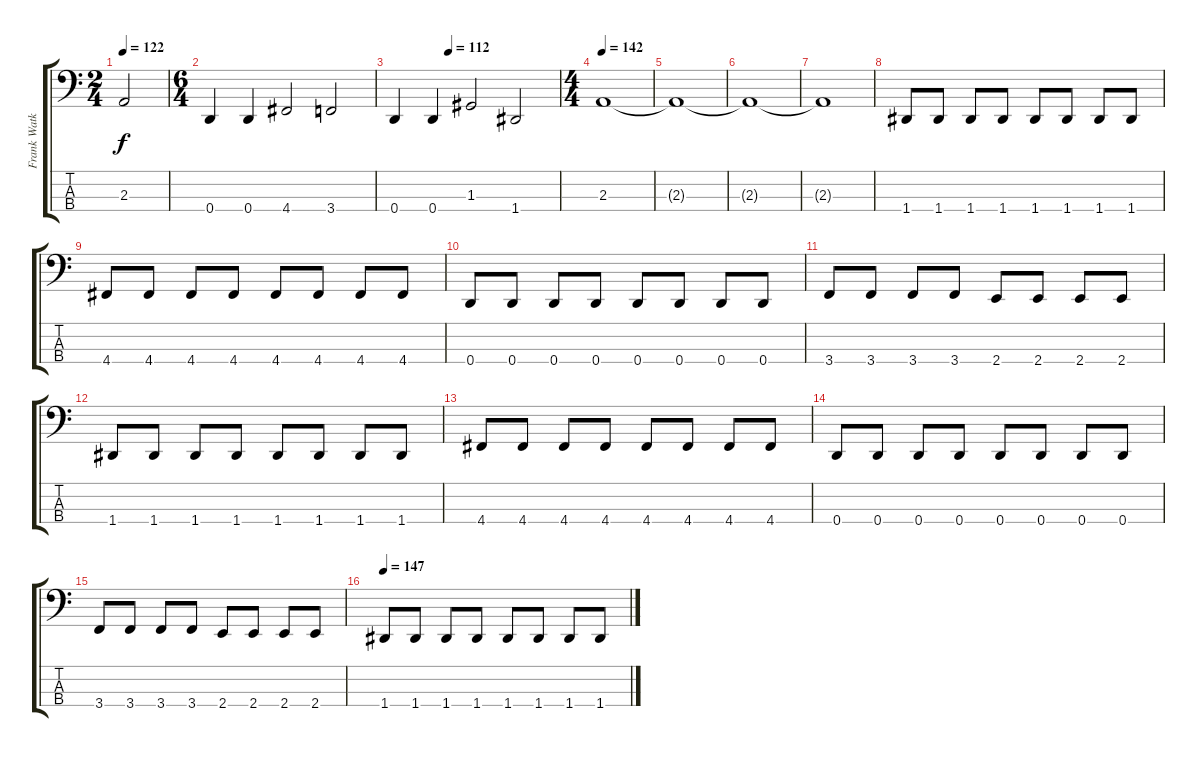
\track ("Frank Watkins (Bass)" "Frank Watk") {instrument electricbassfinger}
\staff {score tabs}
\tuning (F2 C2 G1 D1) {hide}
\ts (2 4)
\tempo 122
\clef f4
\ks c
2.3.2{dy f} |
\ts (6 4)
0.4.4 0.4.4 4.4.2 3.4.2 |
\tempo (112 0.3333333333333333)
0.4.4 0.4.4 1.3.2 1.4.2 |
\ts (4 4)
\tempo 142
2.3.1 |
2.3{t}.1 |
2.3{t}.1 |
2.3{t}.1 |
1.4.8 1.4.8 1.4.8 1.4.8 1.4.8 1.4.8 1.4.8 1.4.8 |
4.4.8 4.4.8 4.4.8 4.4.8 4.4.8 4.4.8 4.4.8 4.4.8 |
0.4.8 0.4.8 0.4.8 0.4.8 0.4.8 0.4.8 0.4.8 0.4.8 |
3.4.8 3.4.8 3.4.8 3.4.8 2.4.8 2.4.8 2.4.8 2.4.8 |
1.4.8 1.4.8 1.4.8 1.4.8 1.4.8 1.4.8 1.4.8 1.4.8 |
4.4.8 4.4.8 4.4.8 4.4.8 4.4.8 4.4.8 4.4.8 4.4.8 |
0.4.8 0.4.8 0.4.8 0.4.8 0.4.8 0.4.8 0.4.8 0.4.8 |
3.4.8 3.4.8 3.4.8 3.4.8 2.4.8 2.4.8 2.4.8 2.4.8 |
\tempo 147
1.4.8 1.4.8 1.4.8 1.4.8 1.4.8 1.4.8 1.4.8 1.4.8
